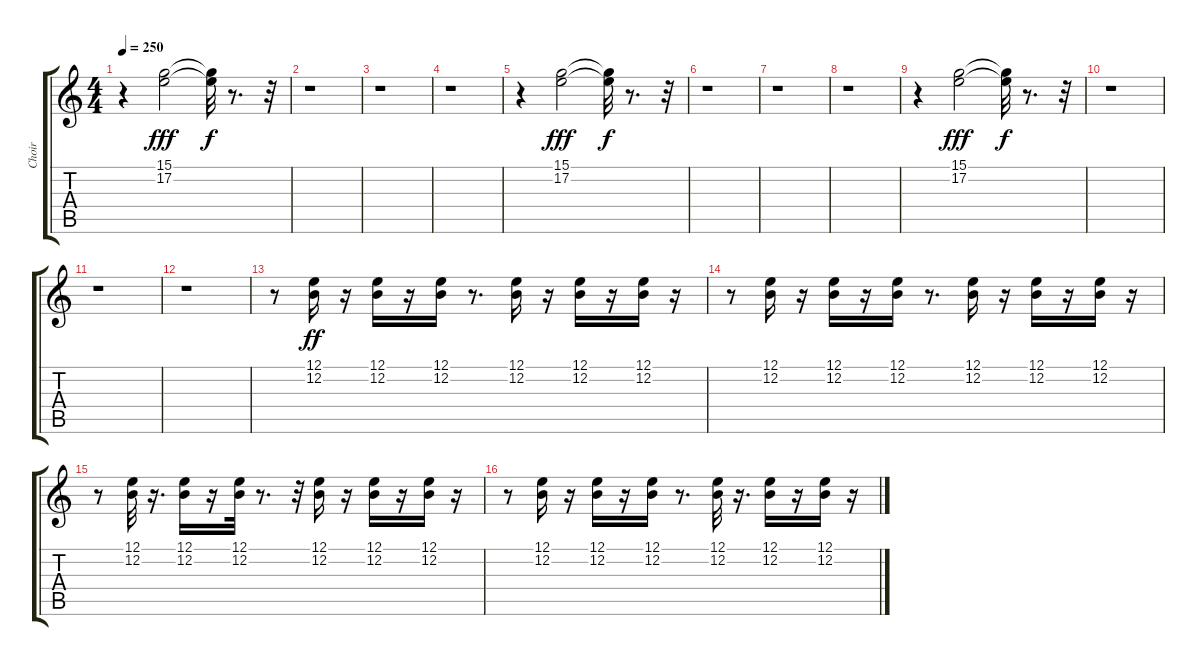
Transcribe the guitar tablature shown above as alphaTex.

\track ("Choir" "Choir") {instrument synthvoice}
\staff {score tabs}
\tuning (E4 B3 G3 D3 A2 E2) {hide}
\ts (4 4)
\tempo 250
\clef g2
\ks c
r.4{dy f} (15.1 17.2).2{dy fff} (15.1{t} 17.2{t}).32{dy f} r.8{d} r.32 |
r.1 |
r.1 |
r.1 |
r.4 (15.1 17.2).2{dy fff} (15.1{t} 17.2{t}).32{dy f} r.8{d} r.32 |
r.1 |
r.1 |
r.1 |
r.4 (15.1 17.2).2{dy fff} (15.1{t} 17.2{t}).32{dy f} r.8{d} r.32 |
r.1 |
r.1 |
r.1 |
r.8 (12.1 12.2).16{dy ff} r.16 (12.1 12.2).16 r.16 (12.1 12.2).16 r.8{d} (12.1 12.2).16 r.16 (12.1 12.2).16 r.16 (12.1 12.2).16 r.16 |
r.8 (12.1 12.2).16 r.16 (12.1 12.2).16 r.16 (12.1 12.2).16 r.8{d} (12.1 12.2).16 r.16 (12.1 12.2).16 r.16 (12.1 12.2).16 r.16 |
r.8 (12.1 12.2).32 r.16{d} (12.1 12.2).16 r.16 (12.1 12.2).32 r.8{d} r.32 (12.1 12.2).16 r.16 (12.1 12.2).16 r.16 (12.1 12.2).16 r.16 |
r.8 (12.1 12.2).16 r.16 (12.1 12.2).16 r.16 (12.1 12.2).16 r.8{d} (12.1 12.2).32 r.16{d} (12.1 12.2).16 r.16 (12.1 12.2).16 r.16
